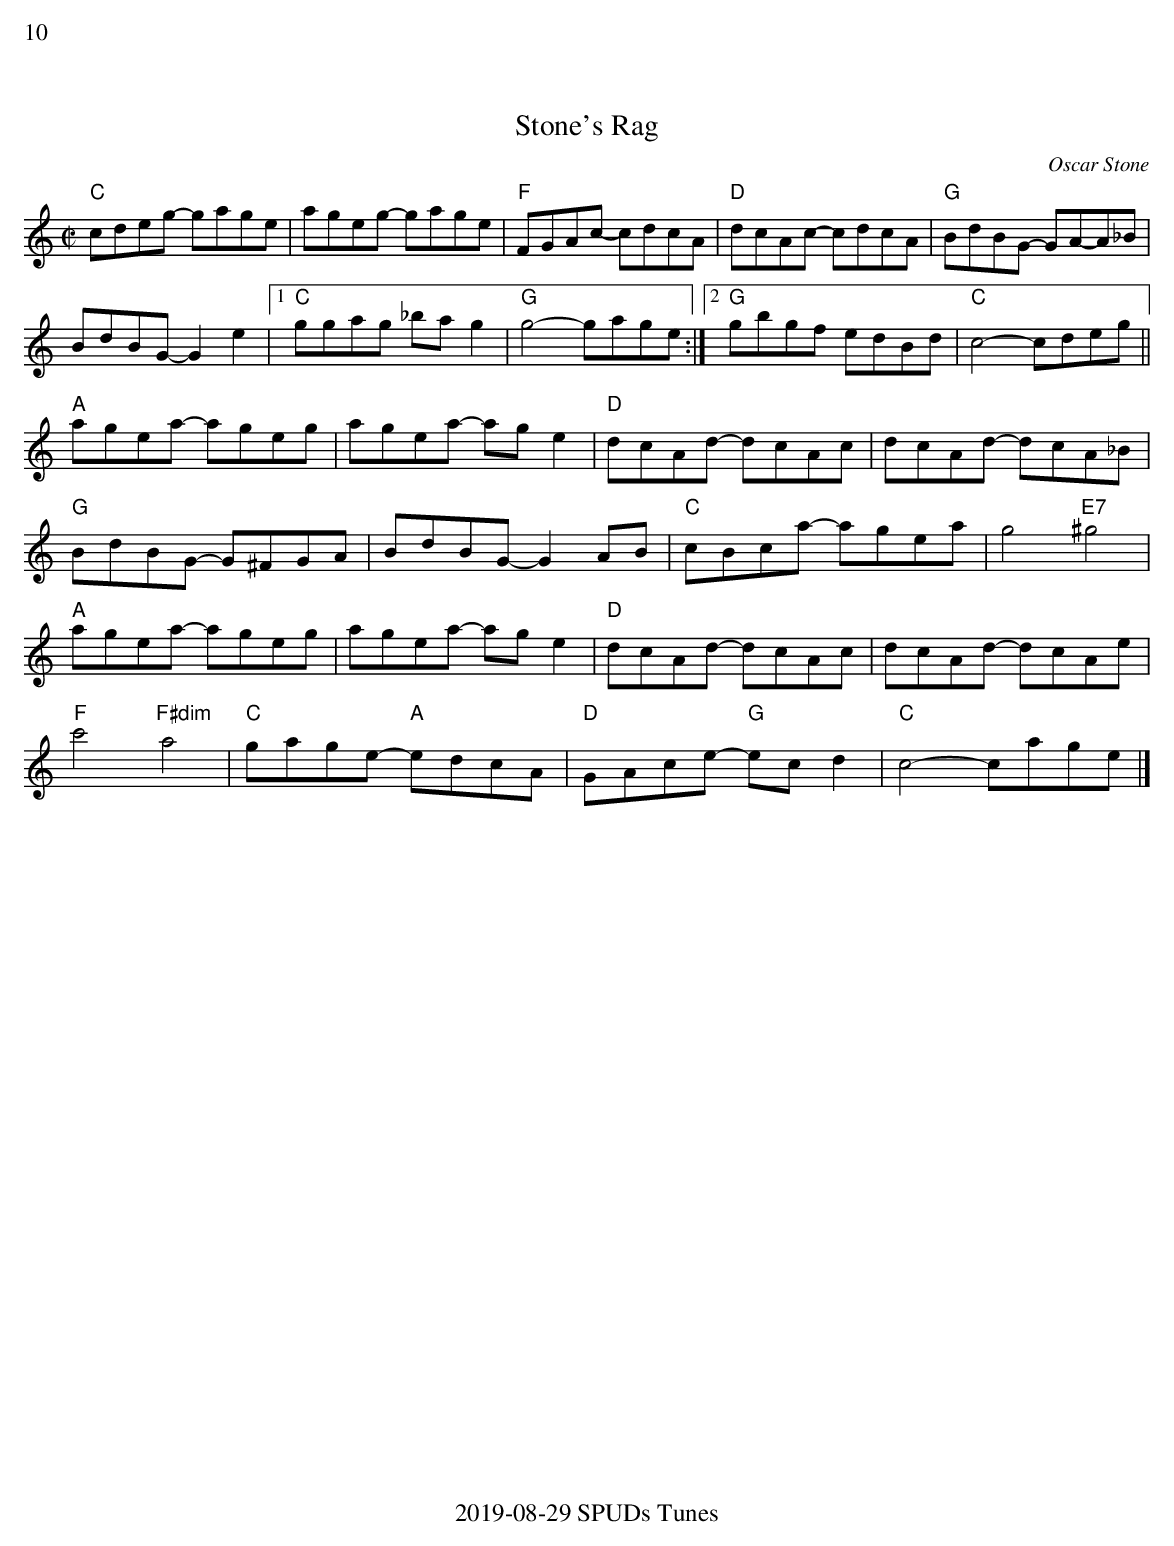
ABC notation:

X:1
%%text 10
T:Stone's Rag
C:Oscar Stone
M:C|
L:1/8
K:C
"C"cdeg- gage|ageg- gage|"F"FGAc- cdcA|"D"dcAc- cdcA|"G"BdBG- GA-A_B|
BdBG- G2e2|[1"C"ggag _bag2|"G"g4 -gage:|[2 "G"gbgf edBd|"C"c4-cdeg||
"A"agea- ageg|agea- age2|"D"dcAd- dcAc|dcAd- dcA_B|
"G"BdBG- G^FGA|BdBG- G2AB|"C"cBca- agea|g4 "E7"^g4|
"A"agea- ageg|agea- age2|"D"dcAd- dcAc|dcAd- dcAe|
"F"c'4 "F#dim"a4|"C"gage- "A"edcA|"D"GAce- "G"ecd2|"C"c4-cage|]
